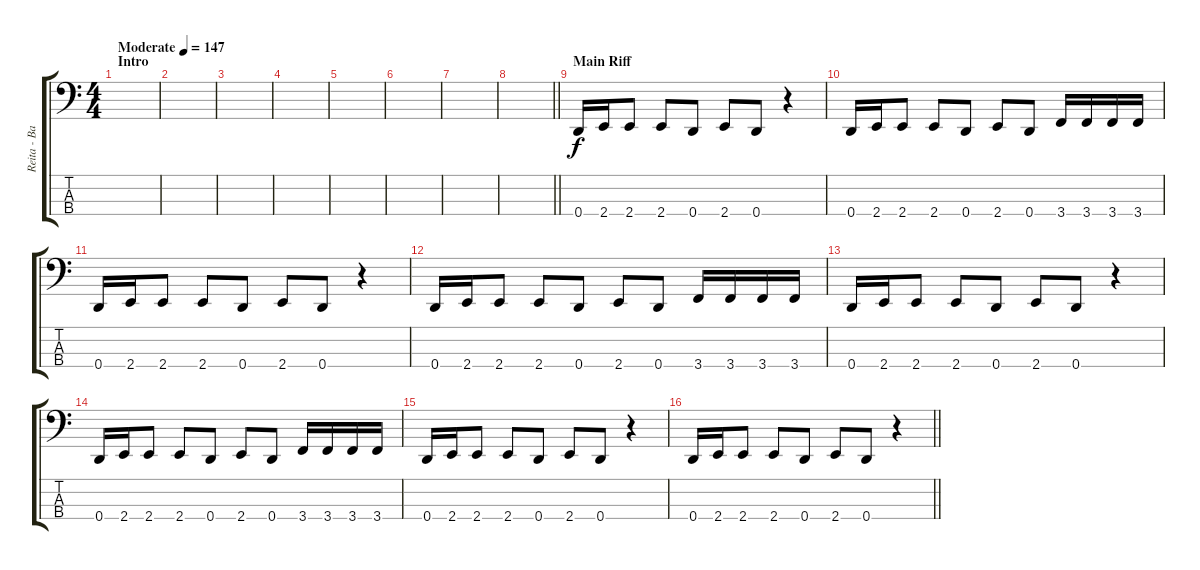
\track ("Reita - Bass" "Reita - Ba") {instrument electricbasspick}
\staff {score tabs}
\tuning (G2 D2 A1 D1) {hide}
\ts (4 4)
\section ("" "Intro")
\tempo (147 "Moderate")
\clef f4
\ks c
|
|
|
|
|
|
|
\barLineRight lightlight
|
\section ("" "Main Riff")
0.4.16 2.4.16 2.4.8 2.4.8 0.4.8 2.4.8 0.4.8 r.4 |
0.4.16 2.4.16 2.4.8 2.4.8 0.4.8 2.4.8 0.4.8 3.4.16 3.4.16 3.4.16 3.4.16 |
0.4.16 2.4.16 2.4.8 2.4.8 0.4.8 2.4.8 0.4.8 r.4 |
0.4.16 2.4.16 2.4.8 2.4.8 0.4.8 2.4.8 0.4.8 3.4.16 3.4.16 3.4.16 3.4.16 |
0.4.16 2.4.16 2.4.8 2.4.8 0.4.8 2.4.8 0.4.8 r.4 |
0.4.16 2.4.16 2.4.8 2.4.8 0.4.8 2.4.8 0.4.8 3.4.16 3.4.16 3.4.16 3.4.16 |
0.4.16 2.4.16 2.4.8 2.4.8 0.4.8 2.4.8 0.4.8 r.4 |
\barLineRight lightlight
0.4.16 2.4.16 2.4.8 2.4.8 0.4.8 2.4.8 0.4.8 r.4
